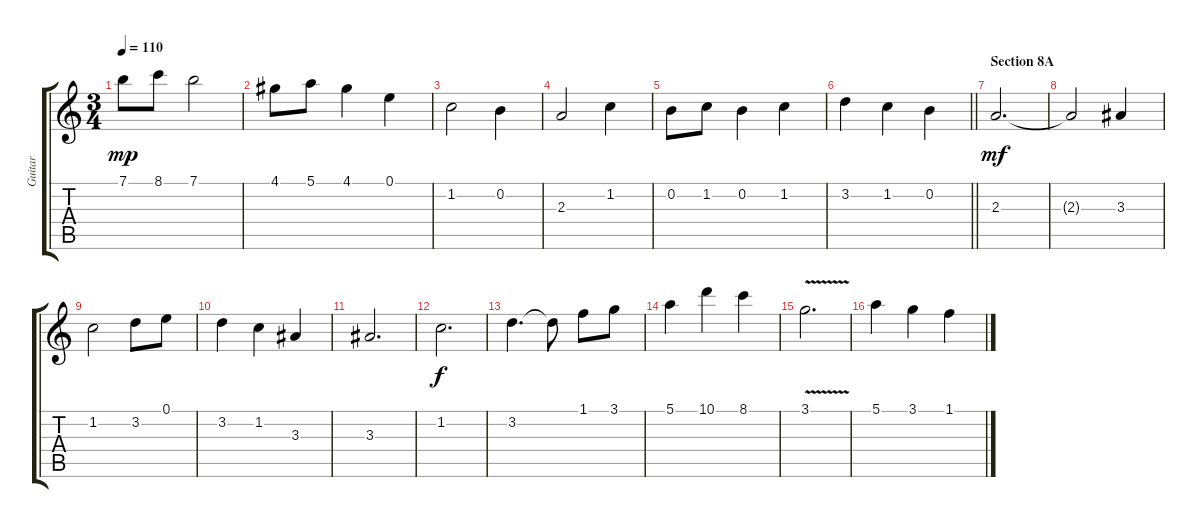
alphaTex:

\track ("Guitar" "Guitar") {instrument distortionguitar}
\staff {score tabs}
\tuning (E4 B3 G3 D3 A2 E2) {hide}
\ts (3 4)
\tempo 110
\clef g2
\ks c
7.1.8{dy mp} 8.1.8 7.1.2 |
4.1.8 5.1.8 4.1.4 0.1.4 |
1.2.2 0.2.4 |
2.3.2 1.2.4 |
0.2.8 1.2.8 0.2.4 1.2.4 |
\barLineRight lightlight
3.2.4 1.2.4 0.2.4 |
\section ("" "Section 8A")
2.3.2{d dy mf} |
2.3{t}.2 3.3.4 |
1.2.2 3.2.8 0.1.8 |
3.2.4 1.2.4 3.3.4 |
3.3.2{d} |
1.2.2{d dy f} |
3.2.4{d} 3.2{t}.8 1.1.8 3.1.8 |
5.1.4 10.1.4 8.1.4 |
3.1{v}.2{d} |
5.1.4 3.1.4 1.1.4
